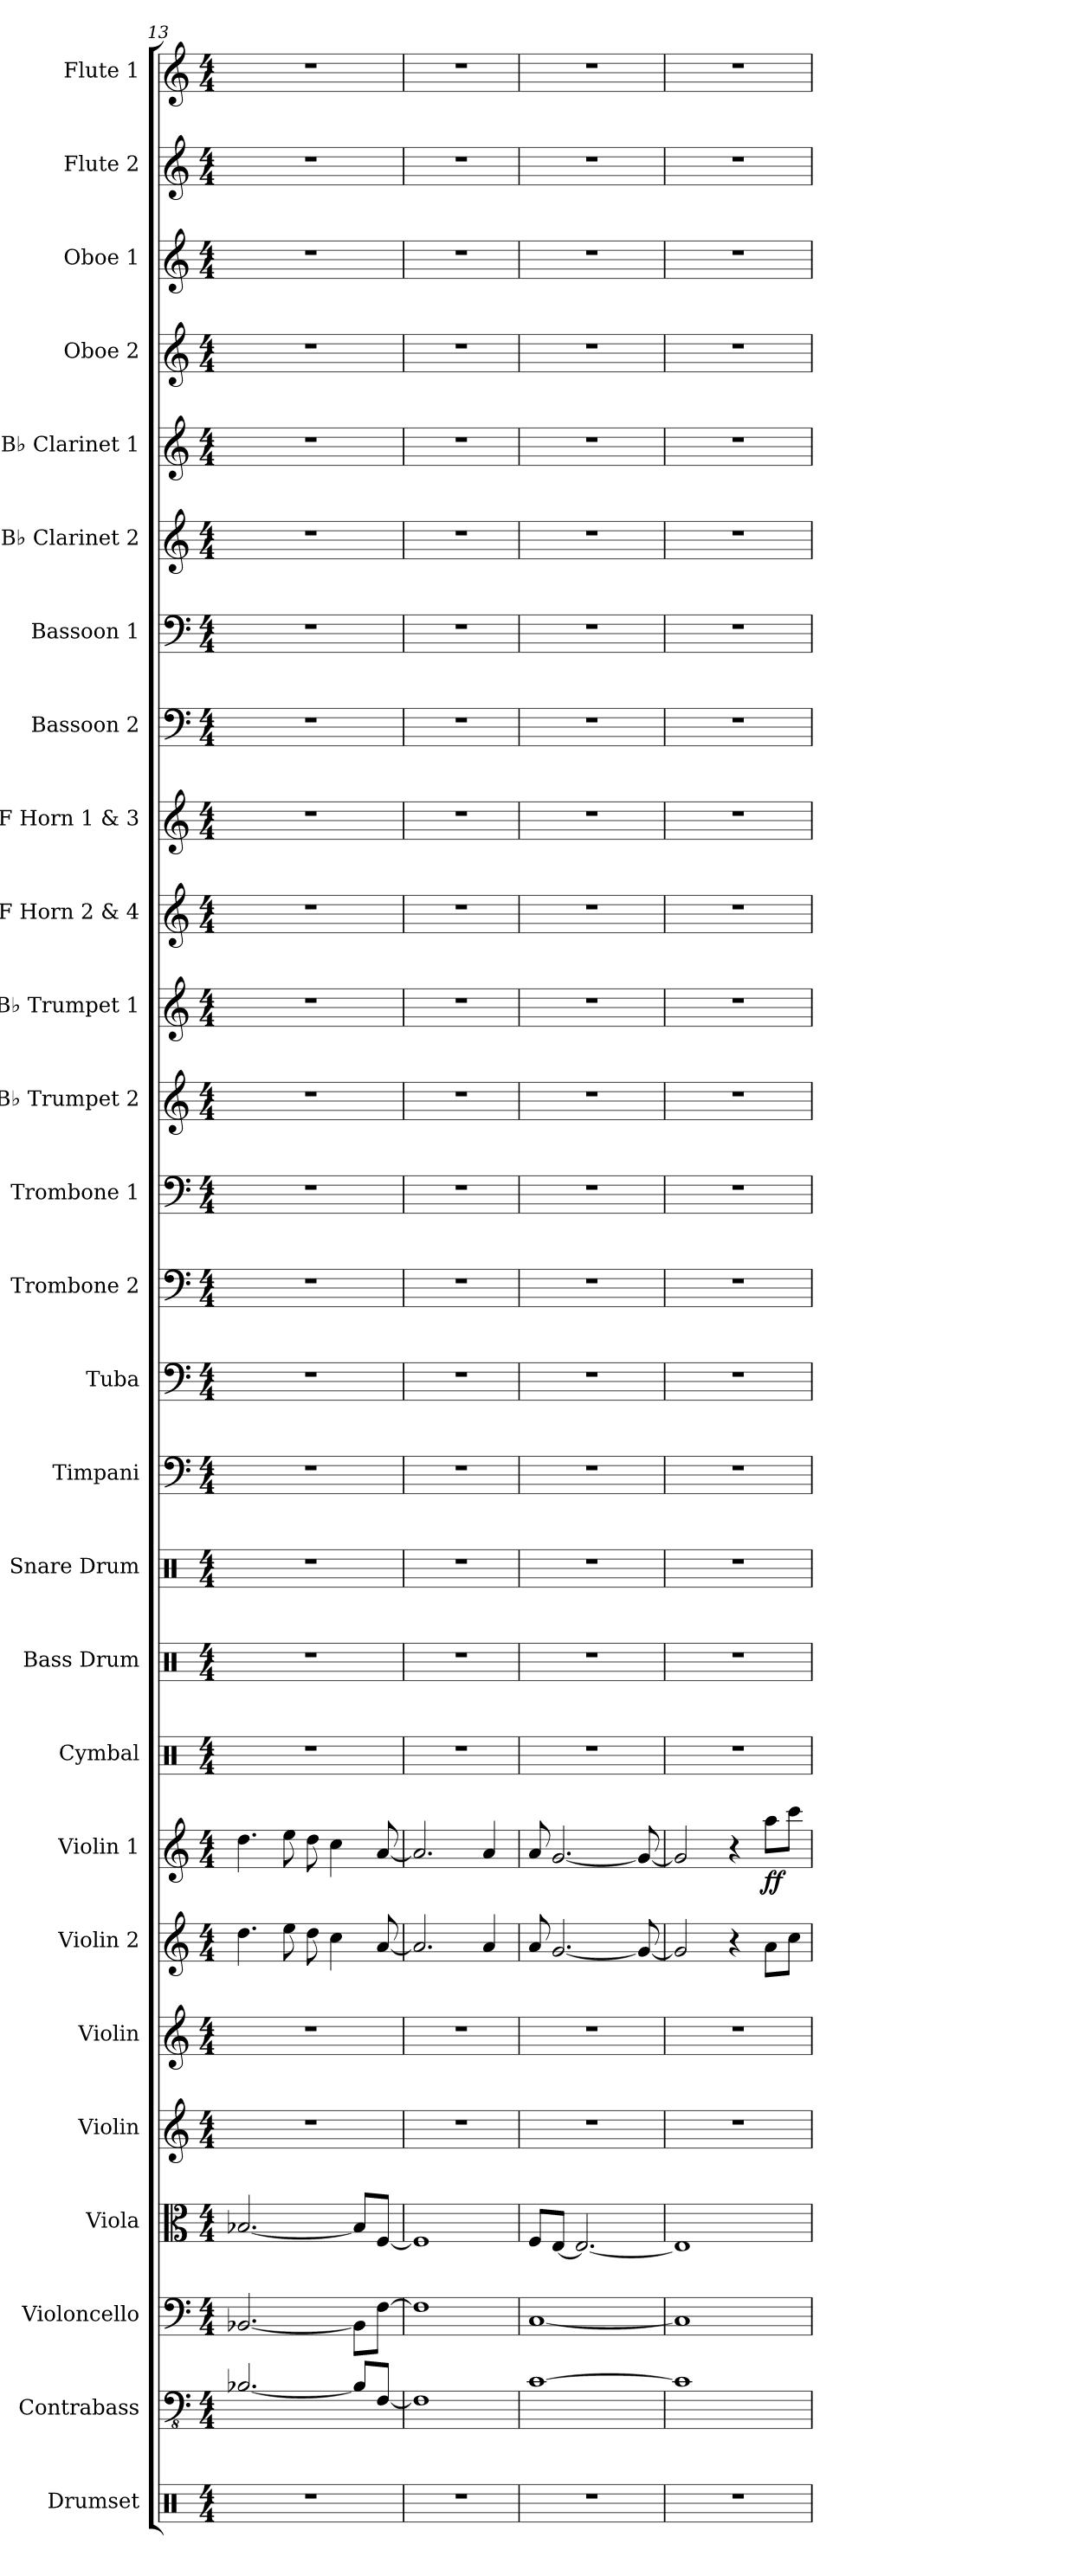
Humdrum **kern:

**kern	**kern	**kern	**kern	**kern	**kern	**kern	**kern	**dynam	**kern	**kern	**kern	**kern	**kern	**kern	**kern	**kern	**kern	**kern	**kern	**kern	**kern	**kern	**kern	**kern	**kern	**kern	**kern
*part27	*part26	*part25	*part24	*part23	*part22	*part21	*part20	*part20	*part19	*part18	*part17	*part16	*part15	*part14	*part13	*part12	*part11	*part10	*part9	*part8	*part7	*part6	*part5	*part4	*part3	*part2	*part1
*staff27	*staff26	*staff25	*staff24	*staff23	*staff22	*staff21	*staff20	*staff20	*staff19	*staff18	*staff17	*staff16	*staff15	*staff14	*staff13	*staff12	*staff11	*staff10	*staff9	*staff8	*staff7	*staff6	*staff5	*staff4	*staff3	*staff2	*staff1
*I"Drumset	*I"Contrabass	*I"Violoncello	*I"Viola	*I"Violin	*I"Violin	*I"Violin 2	*I"Violin 1	*	*I"Cymbal	*I"Bass Drum	*I"Snare Drum	*I"Timpani	*I"Tuba	*I"Trombone 2	*I"Trombone 1	*I"B♭ Trumpet 2	*I"B♭ Trumpet 1	*I"F Horn 2 &amp; 4	*I"F Horn 1 &amp; 3	*I"Bassoon 2	*I"Bassoon 1	*I"B♭ Clarinet 2	*I"B♭ Clarinet 1	*I"Oboe 2	*I"Oboe 1	*I"Flute 2	*I"Flute 1
*I'Drs.	*I'Cb.	*I'Vc.	*I'Vla.	*I'Vln.	*I'Vln.	*I'Vln. 2	*I'Vln. 1	*	*I'Cym.	*I'B. Dr.	*I'Sn. Dr.	*I'Timp.	*I'Tba.	*I'Tbn. 2	*I'Tbn. 1	*I'B♭ Tpt. 2	*I'B♭ Tpt. 1	*I'F Hn. 2 4	*I'F Hn. 1 3	*I'Bsn. 2	*I'Bsn. 1	*I'B♭ Cl. 2	*I'B♭ Cl. 1	*I'Ob. 2	*I'Ob. 1	*I'Fl. 2	*I'Fl. 1
*clefX	*clefFv4	*clefF4	*clefC3	*clefG2	*clefG2	*clefG2	*clefG2	*	*clefX	*clefX	*clefX	*clefF4	*clefF4	*clefF4	*clefF4	*clefG2	*clefG2	*clefG2	*clefG2	*clefF4	*clefF4	*clefG2	*clefG2	*clefG2	*clefG2	*clefG2	*clefG2
*	*ITrd7c12	*	*	*	*	*	*	*	*	*	*	*	*	*	*	*ITrd1c2	*ITrd1c2	*ITrd4c7	*ITrd4c7	*	*	*ITrd1c2	*ITrd1c2	*	*	*	*
*k[]	*k[]	*k[]	*k[]	*k[]	*k[]	*k[]	*k[]	*	*k[]	*k[]	*k[]	*k[]	*k[]	*k[]	*k[]	*k[b-e-]	*k[b-e-]	*k[b-]	*k[b-]	*k[]	*k[]	*k[b-e-]	*k[b-e-]	*k[]	*k[]	*k[]	*k[]
*M4/4	*M4/4	*M4/4	*M4/4	*M4/4	*M4/4	*M4/4	*M4/4	*	*M4/4	*M4/4	*M4/4	*M4/4	*M4/4	*M4/4	*M4/4	*M4/4	*M4/4	*M4/4	*M4/4	*M4/4	*M4/4	*M4/4	*M4/4	*M4/4	*M4/4	*M4/4	*M4/4
=13	=13	=13	=13	=13	=13	=13	=13	=13	=13	=13	=13	=13	=13	=13	=13	=13	=13	=13	=13	=13	=13	=13	=13	=13	=13	=13	=13
1r	[2.BBB-X/	[2.BB-X/	[2.B-X/	1r	1r	4.dd\	4.dd\	.	1r	1r	1r	1r	1r	1r	1r	1r	1r	1r	1r	1r	1r	1r	1r	1r	1r	1r	1r
.	.	.	.	.	.	8ee\	8ee\	.	.	.	.	.	.	.	.	.	.	.	.	.	.	.	.	.	.	.	.
.	.	.	.	.	.	8dd\	8dd\	.	.	.	.	.	.	.	.	.	.	.	.	.	.	.	.	.	.	.	.
.	.	.	.	.	.	4cc\	4cc\	.	.	.	.	.	.	.	.	.	.	.	.	.	.	.	.	.	.	.	.
.	8BBB-/L]	8BB-\L]	8B-/L]	.	.	.	.	.	.	.	.	.	.	.	.	.	.	.	.	.	.	.	.	.	.	.	.
.	[8FFF/J	[8F\J	[8F/J	.	.	[8a/	[8a/	.	.	.	.	.	.	.	.	.	.	.	.	.	.	.	.	.	.	.	.
=14	=14	=14	=14	=14	=14	=14	=14	=14	=14	=14	=14	=14	=14	=14	=14	=14	=14	=14	=14	=14	=14	=14	=14	=14	=14	=14	=14
1r	1FFF]	1F]	1F]	1r	1r	2.a/]	2.a/]	.	1r	1r	1r	1r	1r	1r	1r	1r	1r	1r	1r	1r	1r	1r	1r	1r	1r	1r	1r
.	.	.	.	.	.	4a/	4a/	.	.	.	.	.	.	.	.	.	.	.	.	.	.	.	.	.	.	.	.
=15	=15	=15	=15	=15	=15	=15	=15	=15	=15	=15	=15	=15	=15	=15	=15	=15	=15	=15	=15	=15	=15	=15	=15	=15	=15	=15	=15
1r	[1CC	[1C	8F/L	1r	1r	8a/	8a/	.	1r	1r	1r	1r	1r	1r	1r	1r	1r	1r	1r	1r	1r	1r	1r	1r	1r	1r	1r
.	.	.	[8E/J	.	.	[2.g/	[2.g/	.	.	.	.	.	.	.	.	.	.	.	.	.	.	.	.	.	.	.	.
.	.	.	2.E/_	.	.	.	.	.	.	.	.	.	.	.	.	.	.	.	.	.	.	.	.	.	.	.	.
.	.	.	.	.	.	8g/_	8g/_	.	.	.	.	.	.	.	.	.	.	.	.	.	.	.	.	.	.	.	.
=16	=16	=16	=16	=16	=16	=16	=16	=16	=16	=16	=16	=16	=16	=16	=16	=16	=16	=16	=16	=16	=16	=16	=16	=16	=16	=16	=16
1r	1CC]	1C]	1E]	1r	1r	2g/]	2g/]	.	1r	1r	1r	1r	1r	1r	1r	1r	1r	1r	1r	1r	1r	1r	1r	1r	1r	1r	1r
.	.	.	.	.	.	4r	4r	.	.	.	.	.	.	.	.	.	.	.	.	.	.	.	.	.	.	.	.
!	!	!	!	!	!	!	!	!LO:DY:b	!	!	!	!	!	!	!	!	!	!	!	!	!	!	!	!	!	!	!
.	.	.	.	.	.	8a\L	8aa\L	ff	.	.	.	.	.	.	.	.	.	.	.	.	.	.	.	.	.	.	.
.	.	.	.	.	.	8cc\J	8ccc\J	.	.	.	.	.	.	.	.	.	.	.	.	.	.	.	.	.	.	.	.
=	=	=	=	=	=	=	=	=	=	=	=	=	=	=	=	=	=	=	=	=	=	=	=	=	=	=	=
*-	*-	*-	*-	*-	*-	*-	*-	*-	*-	*-	*-	*-	*-	*-	*-	*-	*-	*-	*-	*-	*-	*-	*-	*-	*-	*-	*-
